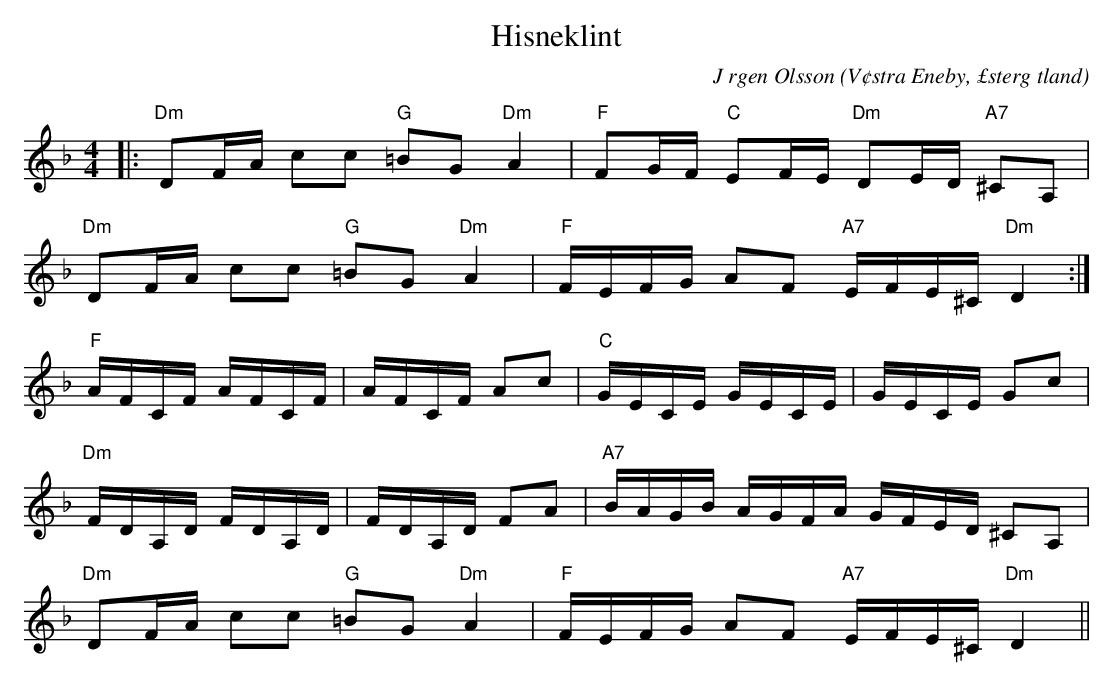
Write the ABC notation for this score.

X:1
T:Hisneklint
C:J rgen Olsson
O:V¢stra Eneby, £sterg tland
Q:88
M:4/4
L:1/8
K:Dm
|:"Dm"DF/A/ cc "G"=BG"Dm"A2|"F"FG/F/ "C"EF/E/ "Dm"DE/D/ "A7"^CA,|
"Dm"DF/A/ cc "G"=BG"Dm"A2|"F"F/E/F/G/ AF "A7"E/F/E/^C/ "Dm"D2 :|
"F" A/F/C/F/ A/F/C/F/ | A/F/C/F/ Ac| "C" G/E/C/E/ G/E/C/E/ | G/E/C/E/ Gc|
"Dm" F/D/A,/D/ F/D/A,/D/ | F/D/A,/D/ FA | "A7" B/A/G/B/ A/G/F/A/ G/F/E/D/ ^CA,|
"Dm"DF/A/ cc "G"=BG"Dm"A2|"F"F/E/F/G/ AF "A7"E/F/E/^C/ "Dm"D2 ||
